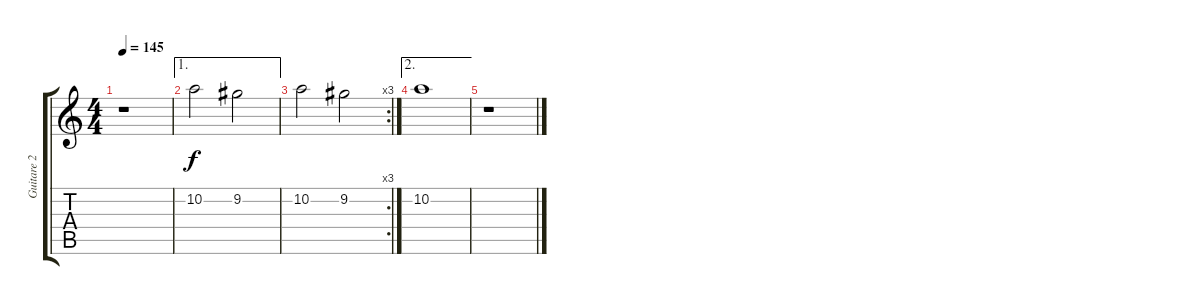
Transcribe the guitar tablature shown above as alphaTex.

\track ("Guitare 2" "Guitare 2") {instrument distortionguitar}
\staff {score tabs}
\tuning (E4 B3 G3 D3 A2 E2) {hide}
\ts (4 4)
\tempo 145
\clef g2
\ks c
r.1{dy f} |
\ae 1
10.2.2 9.2.2 |
\rc 3
10.2.2 9.2.2 |
\ae 2
10.2.1 |
r.1
